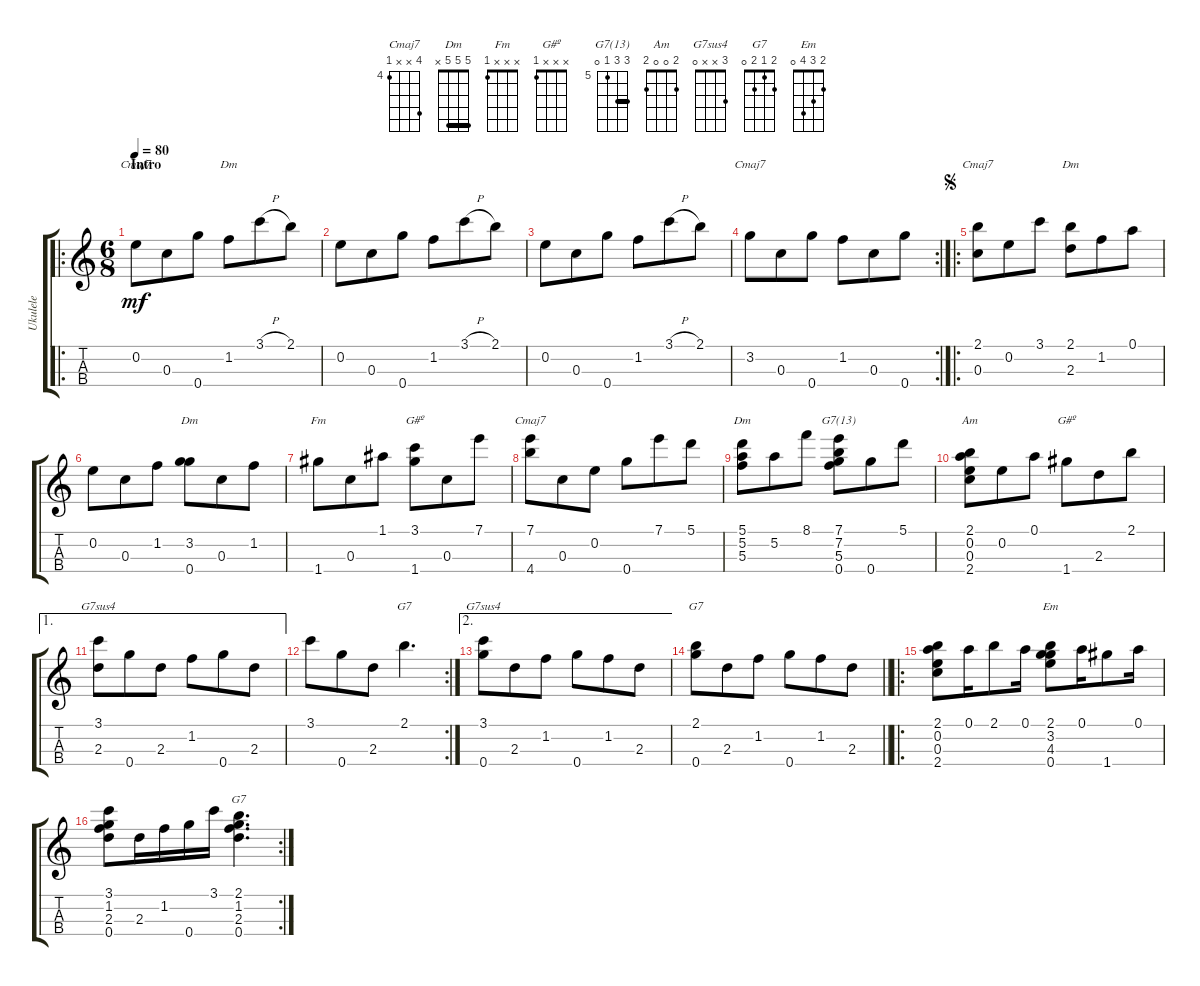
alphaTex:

\track ("Ukulele" "Ukulele") {instrument acousticguitarnylon}
\staff {score tabs}
\tuning (A4 E4 C4 G4) {hide}
\chord ("Cmaj7" x 0 x x)
\chord ("Dm" x 1 x x)
\chord ("Cmaj7" x 3 x x)
\chord ("Cmaj7" 2 x 0 x)
\chord ("Dm" 2 x 2 x) {barre 2}
\chord ("Dm" x 3 x 0)
\chord ("Fm" x x x 1)
\chord ("G#º" 3 x x 1)
\chord ("Cmaj7" 7 x x 4) {firstfret 4}
\chord ("Dm" 5 5 5 x) {barre 5}
\chord ("G7(13)" 7 7 5 0) {firstfret 5 barre 7}
\chord ("Am" 2 0 0 2)
\chord ("G#º" x x x 1)
\chord ("G7sus4" 3 1 2 0)
\chord ("G7" 2 x x x)
\chord ("G7sus4" 3 x x 0)
\chord ("G7" 2 x x 0)
\chord ("Em" 2 3 4 0)
\chord ("G7" 2 1 2 0)
\ro
\ts (6 8)
\section ("" "Intro")
\tempo 80
\clef g2
\ks c
0.2.8{ch "Cmaj7" dy mf instrument acousticguitarnylon} 0.3.8 0.4.8 1.2.8{ch "Dm"} 3.1{h}.8 2.1.8 |
0.2.8 0.3.8 0.4.8 1.2.8 3.1{h}.8 2.1.8 |
0.2.8 0.3.8 0.4.8 1.2.8 3.1{h}.8 2.1.8 |
\rc 2
3.2.8{ch "Cmaj7"} 0.3.8 0.4.8 1.2.8 0.3.8 0.4.8 |
\ro
\section ("" "")
\jump segno
(2.1 0.3).8{ch "Cmaj7"} 0.2.8 3.1.8 (2.1 2.3).8{ch "Dm"} 1.2.8 0.1.8 |
0.2.8 0.3.8 1.2.8 (3.2 0.4).8{ch "Dm"} 0.3.8 1.2.8 |
1.4.8{ch "Fm"} 0.3.8 1.1.8 (3.1 1.4).8{ch "G#º"} 0.3.8 7.1.8 |
(7.1 4.4).8{ch "Cmaj7"} 0.3.8 0.2.8 0.4.8 7.1.8 5.1.8 |
(5.1 5.2 5.3).8{ch "Dm"} 5.2.8 8.1.8 (7.1 7.2 5.3 0.4).8{ch "G7(13)"} 0.4.8 5.1.8 |
(2.1 0.2 0.3 2.4).8{ch "Am"} 0.2.8 0.1.8 1.4.8{ch "G#º"} 2.3.8 2.1.8 |
\ae 1
(3.1 2.3).8{ch "G7sus4"} 0.4.8 2.3.8 1.2.8 0.4.8 2.3.8 |
\rc 2
3.1.8 0.4.8 2.3.8 2.1.4{d ch "G7"} |
\ae 2
(3.1 0.4).8{ch "G7sus4"} 2.3.8 1.2.8 0.4.8 1.2.8 2.3.8 |
\barLineRight lightlight
(2.1 0.4).8{ch "G7"} 2.3.8 1.2.8 0.4.8 1.2.8 2.3.8 |
\ro
\section ("" "")
(2.1 0.2 0.3 2.4).8 0.1.16 2.1.8 0.1.16 (2.1 3.2 4.3 0.4).8{ch "Em"} 0.1.16 1.4.8 0.1.16 |
\rc 2
(3.1 1.2 2.3 0.4).8 2.3.16 1.2.16 0.4.16 3.1.16 (2.1 1.2 2.3 0.4).4{d ch "G7"}
